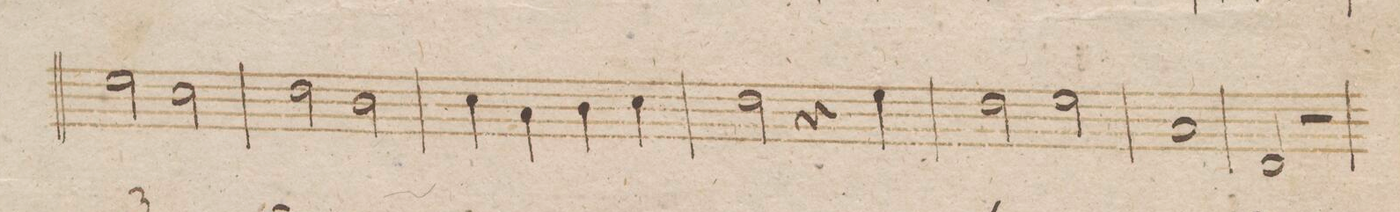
**kern	**dynam
*I"Fagotto 1mo	*
*clefF4	*
*k[b-]	*
*met(c)	*
*M4/4	*
2G\	.
2E\	.
=171	=171
2F\	.
2D\	.
=172	=172
4E\	.
4C\	.
4D\	.
4E\	.
=173	=173
2F\	.
4r	.
4G\	.
=174	=174
2F\	.
2G\	.
=175	=175
1C	.
=176	=176
2FF/	.
2r	.
=177	=177
*-	*-
